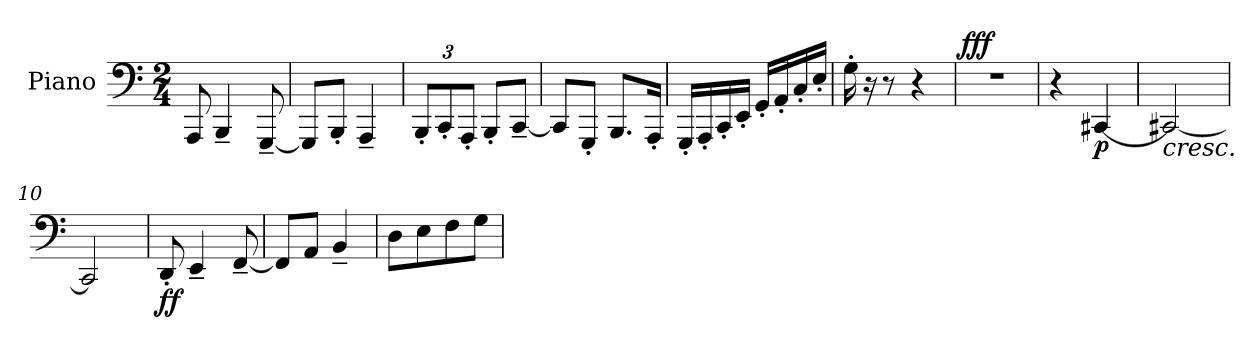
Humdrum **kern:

**kern	**dynam
*part1	*part1
*staff1	*staff1
*I"Piano	*
*I'Pno.	*
*clefF4	*
*k[]	*
*M2/4	*
*MM124	*
=1	=1
8AAA/	.
4BBB~/	.
[8GGG~/	.
=2	=2
8GGG/L]	.
8BBB'/J	.
4AAA~/	.
=3	=3
12BBB'/L	.
12CC'/	.
12AAA'/J	.
8BBB'/L	.
[8CC~/J	.
=4	=4
8CC/L]	.
8GGG'/J	.
8.BBB/L	.
16AAA'/Jk	.
=5	=5
16GGG'/LL	.
16AAA'/	.
16CC'/	.
16EE'/JJ	.
16GG'/LL	.
16AA'/	.
16C'/	.
16E'/JJ	.
=6	=6
16G'\	.
16r	.
8r	.
4r	.
!!LO:LB:g=z
=7	=7
!	!LO:DY:a
2r	fff
=8	=8
4r	.
!	!LO:DY:b
[4CC#X/	p
=9	=9
!LO:TX:b:i:t=cresc.	!
2CC#X/_	.
=10	=10
2CC#/]	.
=11	=11
!	!LO:DY:b
8DD'/	ff
4EE~/	.
[8FF~/	.
=12	=12
8FF/L]	.
8AA/J	.
4BB~/	.
=13	=13
8D\L	.
8E\	.
8F\	.
8G\J	.
=	=
*-	*-
